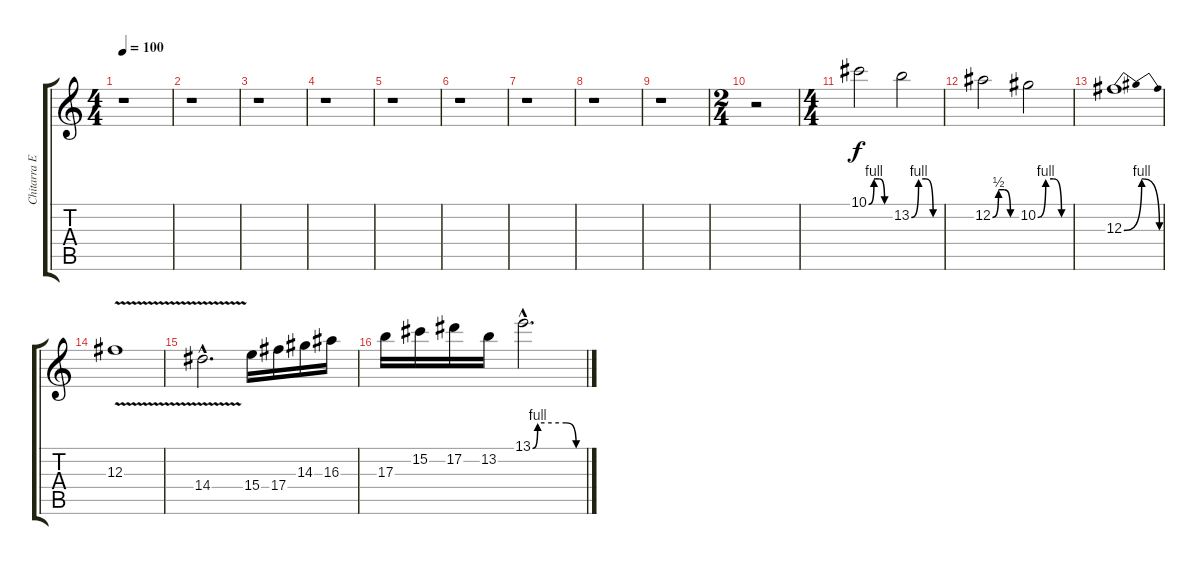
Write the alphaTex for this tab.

\track ("Chitarra Elettrica" "Chitarra E") {instrument overdrivenguitar}
\staff {score tabs}
\tuning (Eb4 Bb3 Gb3 Db3 Ab2 Eb2) {hide}
\ts (4 4)
\tempo 100
\clef g2
\ks c
r.1{dy f} |
r.1 |
r.1 |
r.1 |
r.1 |
r.1 |
r.1 |
r.1 |
r.1 |
\ts (2 4)
r.2 |
\ts (4 4)
10.1{be (custom 0 0 15 4 30 4 45 0 60 0)}.2 13.2{be (custom 0 0 15 4 30 4 45 0 60 0)}.2 |
12.2{be (custom 0 0 15 2 30 2 45 0 60 0)}.2 10.2{be (custom 0 0 15 4 30 4 45 0 60 0)}.2 |
12.3{be (bendrelease 0 0 6 4 45 4 60 0)}.1 |
12.3{v}.1 |
14.4{v hac}.2{d} 15.4.16 17.4.16 14.3.16 16.3.16 |
17.3.16 15.2.16 17.2.16 13.2.16 13.1{be (custom 0 0 6 4 40 4 52 0 60 0) hac}.2{d}
